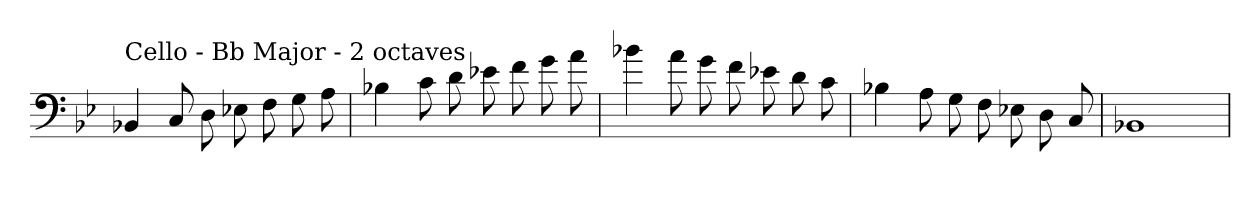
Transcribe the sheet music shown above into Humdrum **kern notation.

**kern
*part1
*staff1
*clefF4
*k[b-e-]
*B-:
=
!LO:TX:a:t=Cello - Bb Major - 2 octaves
4BB-X
8C
8D
8E-X
8F
8G
8A
=
4B-X
8c
8d
8e-X
8f
8g
8a
=
4b-X
8a
8g
8f
8e-X
8d
8c
=
4B-X
8A
8G
8F
8E-X
8D
8C
=
1BB-X
=
*-
